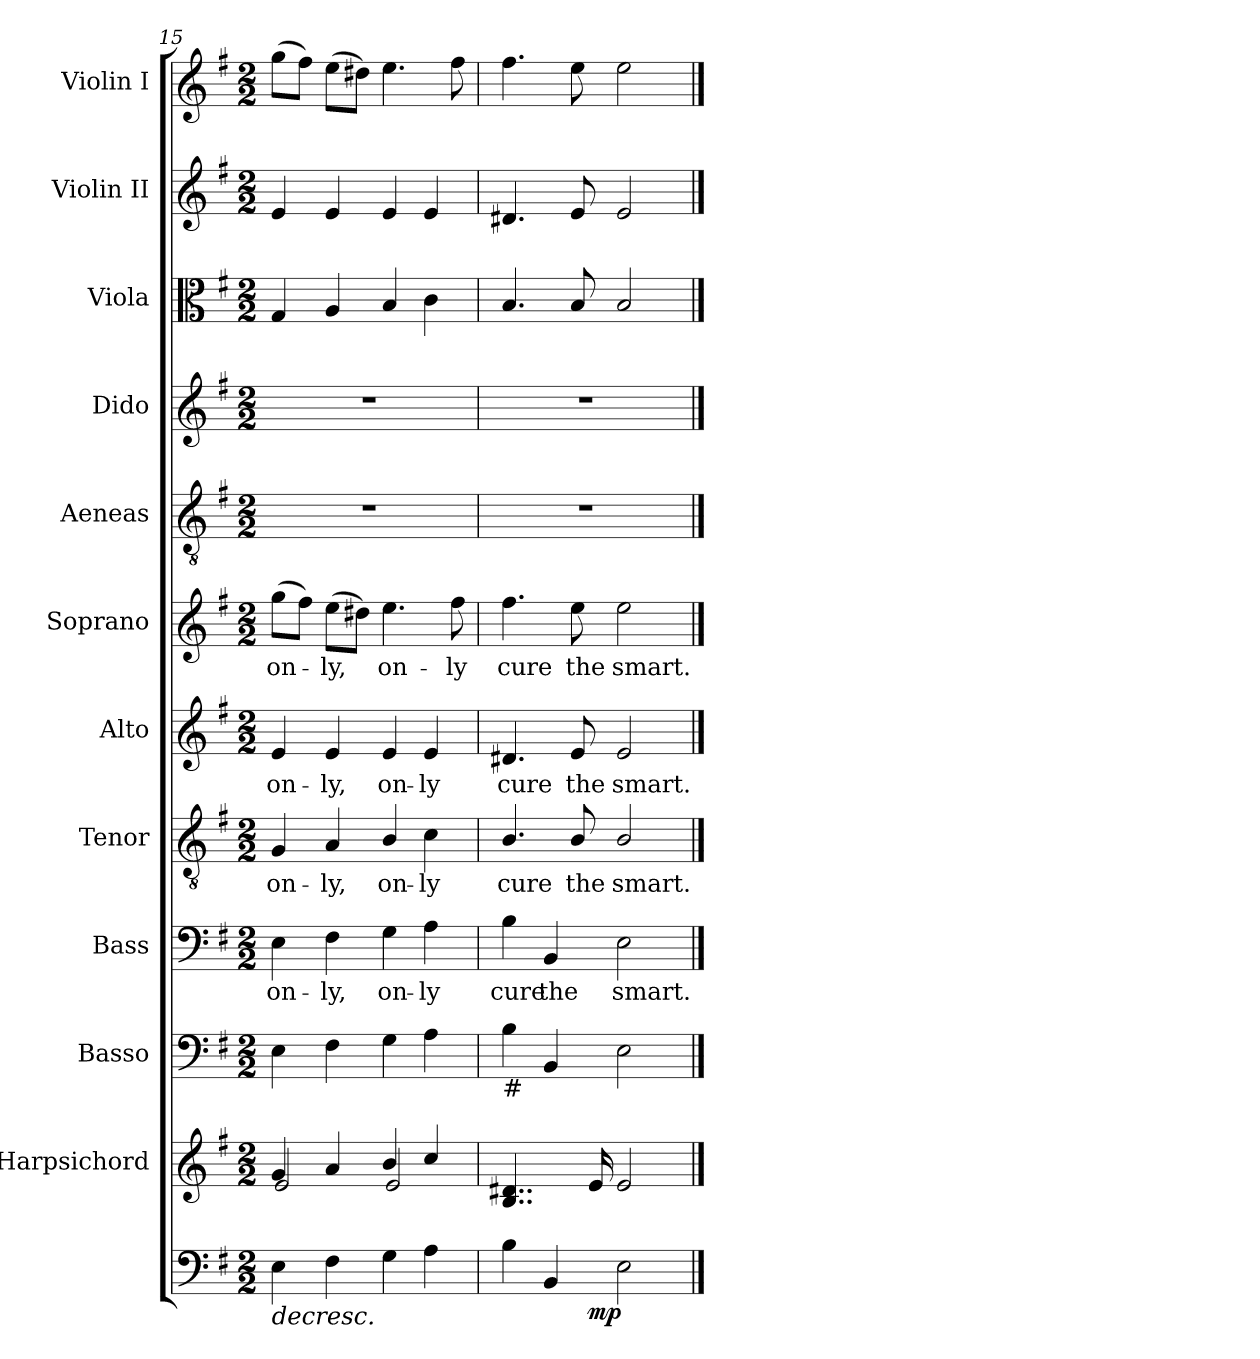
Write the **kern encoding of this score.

**kern	**dynam	**kern	**kern	**kern	**text	**kern	**text	**kern	**text	**kern	**text	**kern	**kern	**kern	**kern	**kern
*part12	*part12	*part11	*part10	*part9	*part9	*part8	*part8	*part7	*part7	*part6	*part6	*part5	*part4	*part3	*part2	*part1
*staff12	*staff12	*staff11	*staff10	*staff9	*staff9	*staff8	*staff8	*staff7	*staff7	*staff6	*staff6	*staff5	*staff4	*staff3	*staff2	*staff1
*	*	*I"Harpsichord	*I"Basso	*I"Bass	*	*I"Tenor	*	*I"Alto	*	*I"Soprano	*	*I"Aeneas	*I"Dido	*I"Viola	*I"Violin II	*I"Violin I
*	*	*	*	*I'B.	*	*I'T.	*	*I'A.	*	*I'S.	*	*	*	*I'Viola	*I'Vln. II	*I'Vln. I
*clefF4	*	*clefG2	*clefF4	*clefF4	*	*clefGv2	*	*clefG2	*	*clefG2	*	*clefGv2	*clefG2	*clefC3	*clefG2	*clefG2
*	*	*	*	*	*	*ITrd7c12	*	*	*	*	*	*ITrd7c12	*	*	*	*
*k[f#]	*	*k[f#]	*k[f#]	*k[f#]	*	*k[f#]	*	*k[f#]	*	*k[f#]	*	*k[f#]	*k[f#]	*k[f#]	*k[f#]	*k[f#]
*G:	*	*G:	*G:	*G:	*	*G:	*	*G:	*	*G:	*	*G:	*G:	*G:	*G:	*G:
*M2/2	*	*M2/2	*M2/2	*M2/2	*	*M2/2	*	*M2/2	*	*M2/2	*	*M2/2	*M2/2	*M2/2	*M2/2	*M2/2
=15	=15	=15	=15	=15	=15	=15	=15	=15	=15	=15	=15	=15	=15	=15	=15	=15
!	!LO:HP:b	!	!	!	!	!	!	!	!	!	!	!	!	!	!	!
*	*	*^	*	*	*	*	*	*	*	*	*	*	*	*	*	*
!	!	!	!	!	!	!LO:LY:b:color=#000000	!	!	!	!	!	!	!	!	!	!	!
!	!	!	!	!	!	!	!	!LO:LY:b:color=#000000	!	!	!	!	!	!	!	!	!
!	!	!	!	!	!	!	!	!	!	!LO:LY:b:color=#000000	!	!	!	!	!	!	!
!	!	!	!	!	!	!	!	!	!	!	!	!LO:LY:b:color=#000000	!	!	!	!	!
4Ei\	>	4gi/	2ei/	4Ei\	4Ei\	on-	4GGi/	on-	4ei/	on-	(8ggi\L	on-	1r	1r	4Gi/	4ei/	(8ggi\L
.	.	.	.	.	.	.	.	.	.	.	8ff#i\J)	.	.	.	.	.	8ff#i\J)
!	!	!	!	!	!	!LO:LY:b:color=#000000	!	!	!	!	!	!	!	!	!	!	!
!	!	!	!	!	!	!	!	!LO:LY:b:color=#000000	!	!	!	!	!	!	!	!	!
!	!	!	!	!	!	!	!	!	!	!LO:LY:b:color=#000000	!	!	!	!	!	!	!
!	!	!	!	!	!	!	!	!	!	!	!	!LO:LY:b:color=#000000	!	!	!	!	!
4F#i\	.	4ai/	.	4F#i\	4F#i\	-ly,	4AAi/	-ly,	4ei/	-ly,	(8eei\L	-ly,	.	.	4Ai/	4ei/	(8eei\L
.	.	.	.	.	.	.	.	.	.	.	8dd#Xi\J)	.	.	.	.	.	8dd#Xi\J)
!	!	!	!	!	!	!LO:LY:b:color=#000000	!	!	!	!	!	!	!	!	!	!	!
!	!	!	!	!	!	!	!	!LO:LY:b:color=#000000	!	!	!	!	!	!	!	!	!
!	!	!	!	!	!	!	!	!	!	!LO:LY:b:color=#000000	!	!	!	!	!	!	!
!	!	!	!	!	!	!	!	!	!	!	!	!LO:LY:b:color=#000000	!	!	!	!	!
4Gi\	.	4bi/	2ei/	4Gi\	4Gi\	on-	4BBi/	on-	4ei/	on-	4.eei\	on-	.	.	4Bi/	4ei/	4.eei\
!	!	!	!	!	!	!LO:LY:b:color=#000000	!	!	!	!	!	!	!	!	!	!	!
!	!	!	!	!	!	!	!	!LO:LY:b:color=#000000	!	!	!	!	!	!	!	!	!
!	!	!	!	!	!	!	!	!	!	!LO:LY:b:color=#000000	!	!	!	!	!	!	!
4Ai\	.	4cci/	.	4Ai\	4Ai\	-ly	4Ci\	-ly	4ei/	-ly	.	.	.	.	4ci\	4ei/	.
!	!	!	!	!	!	!	!	!	!	!	!	!LO:LY:b:color=#000000	!	!	!	!	!
.	.	.	.	.	.	.	.	.	.	.	8ff#i\	-ly	.	.	.	.	8ff#i\
*	*	*v	*v	*	*	*	*	*	*	*	*	*	*	*	*	*	*
=16	=16	=16	=16	=16	=16	=16	=16	=16	=16	=16	=16	=16	=16	=16	=16	=16
!	!	!	!	!	!LO:LY:b:color=#000000	!	!	!	!	!	!	!	!	!	!	!
!	!	!	!	!	!	!	!LO:LY:b:color=#000000	!	!	!	!	!	!	!	!	!
!	!	!	!	!	!	!	!	!	!LO:LY:b:color=#000000	!	!	!	!	!	!	!
!	!	!	!LO:TX:b:t=#	!	!	!	!	!	!	!	!	!	!	!	!	!
!	!	!	!	!	!	!	!	!	!	!	!LO:LY:b:color=#000000	!	!	!	!	!
*^	*	*	*	*	*	*	*	*	*	*	*	*	*	*	*	*
4Bi\	4..ryy	.	4..Bi/ 4..d#Xi	4Bi\	4Bi\	cure	4.BBi/	cure	4.d#Xi/	cure	4.ff#i\	cure	1r	1r	4.Bi/	4.d#Xi/	4.ff#i\
!	!	!	!	!	!	!LO:LY:b:color=#000000	!	!	!	!	!	!	!	!	!	!	!
4BBi/	.	.	.	4BBi/	4BBi/	the	.	.	.	.	.	.	.	.	.	.	.
!	!	!	!	!	!	!	!	!LO:LY:b:color=#000000	!	!	!	!	!	!	!	!	!
!	!	!	!	!	!	!	!	!	!	!LO:LY:b:color=#000000	!	!	!	!	!	!	!
!	!	!	!	!	!	!	!	!	!	!	!	!LO:LY:b:color=#000000	!	!	!	!	!
.	.	.	.	.	.	.	8BBi/	the	8ei/	the	8eei\	the	.	.	8Bi/	8ei/	8eei\
.	2ryy	mp	16ei/	.	.	.	.	.	.	.	.	.	.	.	.	.	.
!	!	!	!	!	!	!LO:LY:b:color=#000000	!	!	!	!	!	!	!	!	!	!	!
!	!	!	!	!	!	!	!	!LO:LY:b:color=#000000	!	!	!	!	!	!	!	!	!
!	!	!	!	!	!	!	!	!	!	!LO:LY:b:color=#000000	!	!	!	!	!	!	!
!	!	!	!	!	!	!	!	!	!	!	!	!LO:LY:b:color=#000000	!	!	!	!	!
2Ei\	.	]	2ei/	2Ei\	2Ei\	smart.	2BBi/	smart.	2ei/	smart.	2eei\	smart.	.	.	2Bi/	2ei/	2eei\
.	16ryy	.	.	.	.	.	.	.	.	.	.	.	.	.	.	.	.
*v	*v	*	*	*	*	*	*	*	*	*	*	*	*	*	*	*	*
==	==	==	==	==	==	==	==	==	==	==	==	==	==	==	==	==
*-	*-	*-	*-	*-	*-	*-	*-	*-	*-	*-	*-	*-	*-	*-	*-	*-
